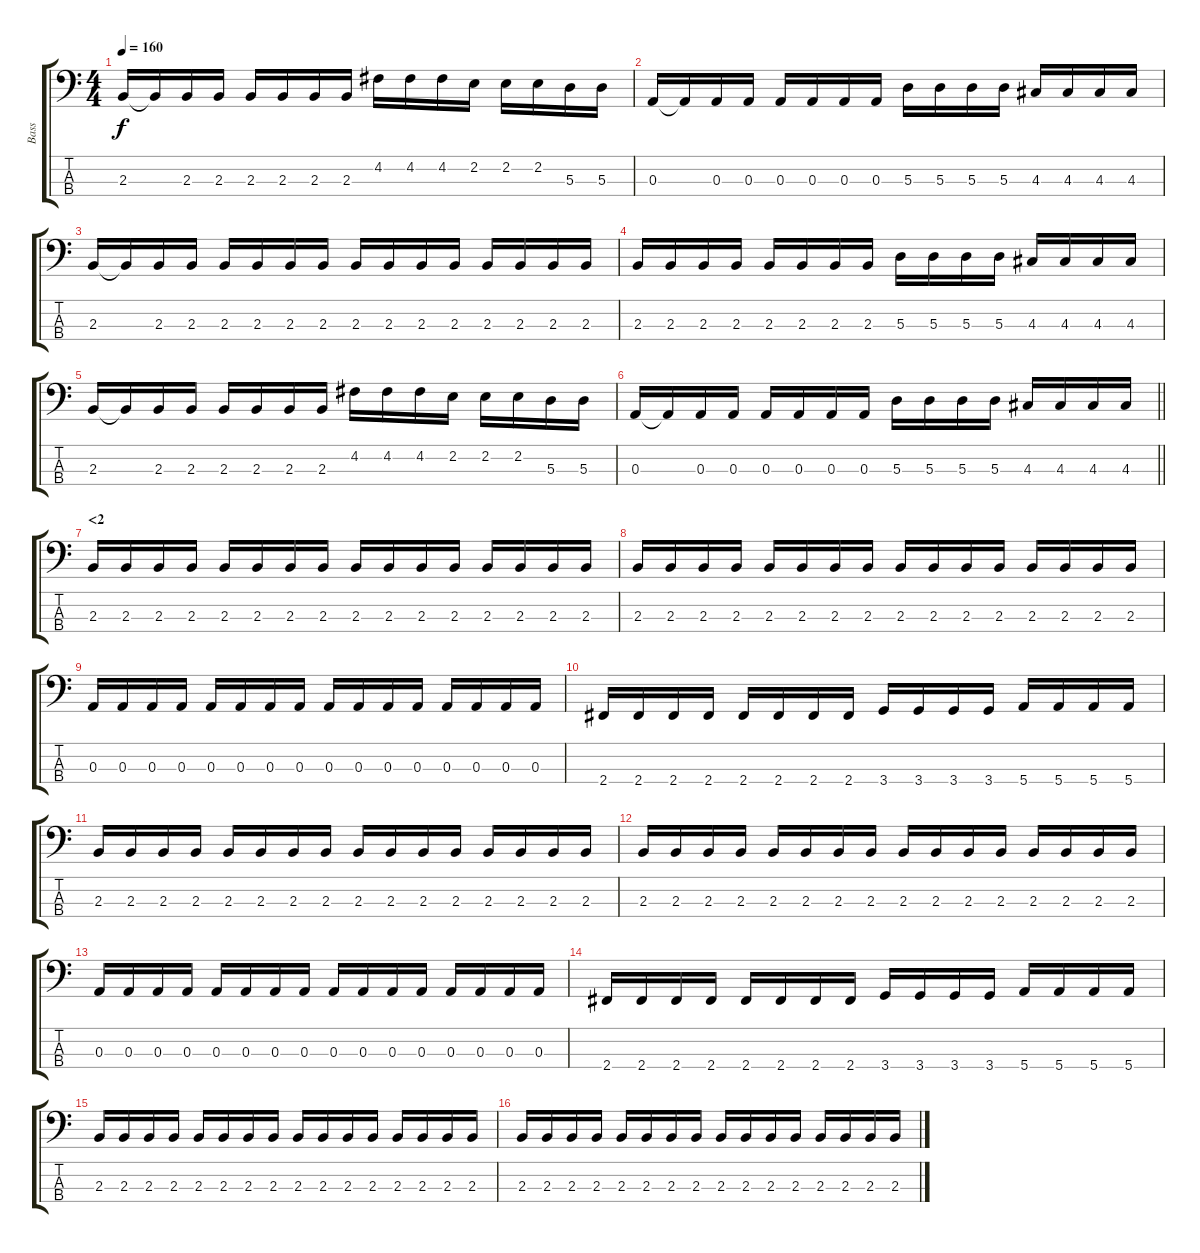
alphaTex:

\track ("Bass" "Bass") {instrument electricbassfinger}
\staff {score tabs}
\tuning (G2 D2 A1 E1) {hide}
\ts (4 4)
\tempo 160
\clef f4
\ks c
2.3.16{dy f} 2.3{t}.16 2.3.16 2.3.16 2.3.16 2.3.16 2.3.16 2.3.16 4.2.16 4.2.16 4.2.16 2.2.16 2.2.16 2.2.16 5.3.16 5.3.16 |
0.3.16 0.3{t}.16 0.3.16 0.3.16 0.3.16 0.3.16 0.3.16 0.3.16 5.3.16 5.3.16 5.3.16 5.3.16 4.3.16 4.3.16 4.3.16 4.3.16 |
2.3.16 2.3{t}.16 2.3.16 2.3.16 2.3.16 2.3.16 2.3.16 2.3.16 2.3.16 2.3.16 2.3.16 2.3.16 2.3.16 2.3.16 2.3.16 2.3.16 |
2.3.16 2.3.16 2.3.16 2.3.16 2.3.16 2.3.16 2.3.16 2.3.16 5.3.16 5.3.16 5.3.16 5.3.16 4.3.16 4.3.16 4.3.16 4.3.16 |
2.3.16 2.3{t}.16 2.3.16 2.3.16 2.3.16 2.3.16 2.3.16 2.3.16 4.2.16 4.2.16 4.2.16 2.2.16 2.2.16 2.2.16 5.3.16 5.3.16 |
\barLineRight lightlight
0.3.16 0.3{t}.16 0.3.16 0.3.16 0.3.16 0.3.16 0.3.16 0.3.16 5.3.16 5.3.16 5.3.16 5.3.16 4.3.16 4.3.16 4.3.16 4.3.16 |
\section ("" "<2")
2.3.16 2.3.16 2.3.16 2.3.16 2.3.16 2.3.16 2.3.16 2.3.16 2.3.16 2.3.16 2.3.16 2.3.16 2.3.16 2.3.16 2.3.16 2.3.16 |
2.3.16 2.3.16 2.3.16 2.3.16 2.3.16 2.3.16 2.3.16 2.3.16 2.3.16 2.3.16 2.3.16 2.3.16 2.3.16 2.3.16 2.3.16 2.3.16 |
0.3.16 0.3.16 0.3.16 0.3.16 0.3.16 0.3.16 0.3.16 0.3.16 0.3.16 0.3.16 0.3.16 0.3.16 0.3.16 0.3.16 0.3.16 0.3.16 |
2.4.16 2.4.16 2.4.16 2.4.16 2.4.16 2.4.16 2.4.16 2.4.16 3.4.16 3.4.16 3.4.16 3.4.16 5.4.16 5.4.16 5.4.16 5.4.16 |
2.3.16 2.3.16 2.3.16 2.3.16 2.3.16 2.3.16 2.3.16 2.3.16 2.3.16 2.3.16 2.3.16 2.3.16 2.3.16 2.3.16 2.3.16 2.3.16 |
2.3.16 2.3.16 2.3.16 2.3.16 2.3.16 2.3.16 2.3.16 2.3.16 2.3.16 2.3.16 2.3.16 2.3.16 2.3.16 2.3.16 2.3.16 2.3.16 |
0.3.16 0.3.16 0.3.16 0.3.16 0.3.16 0.3.16 0.3.16 0.3.16 0.3.16 0.3.16 0.3.16 0.3.16 0.3.16 0.3.16 0.3.16 0.3.16 |
2.4.16 2.4.16 2.4.16 2.4.16 2.4.16 2.4.16 2.4.16 2.4.16 3.4.16 3.4.16 3.4.16 3.4.16 5.4.16 5.4.16 5.4.16 5.4.16 |
2.3.16 2.3.16 2.3.16 2.3.16 2.3.16 2.3.16 2.3.16 2.3.16 2.3.16 2.3.16 2.3.16 2.3.16 2.3.16 2.3.16 2.3.16 2.3.16 |
2.3.16 2.3.16 2.3.16 2.3.16 2.3.16 2.3.16 2.3.16 2.3.16 2.3.16 2.3.16 2.3.16 2.3.16 2.3.16 2.3.16 2.3.16 2.3.16
